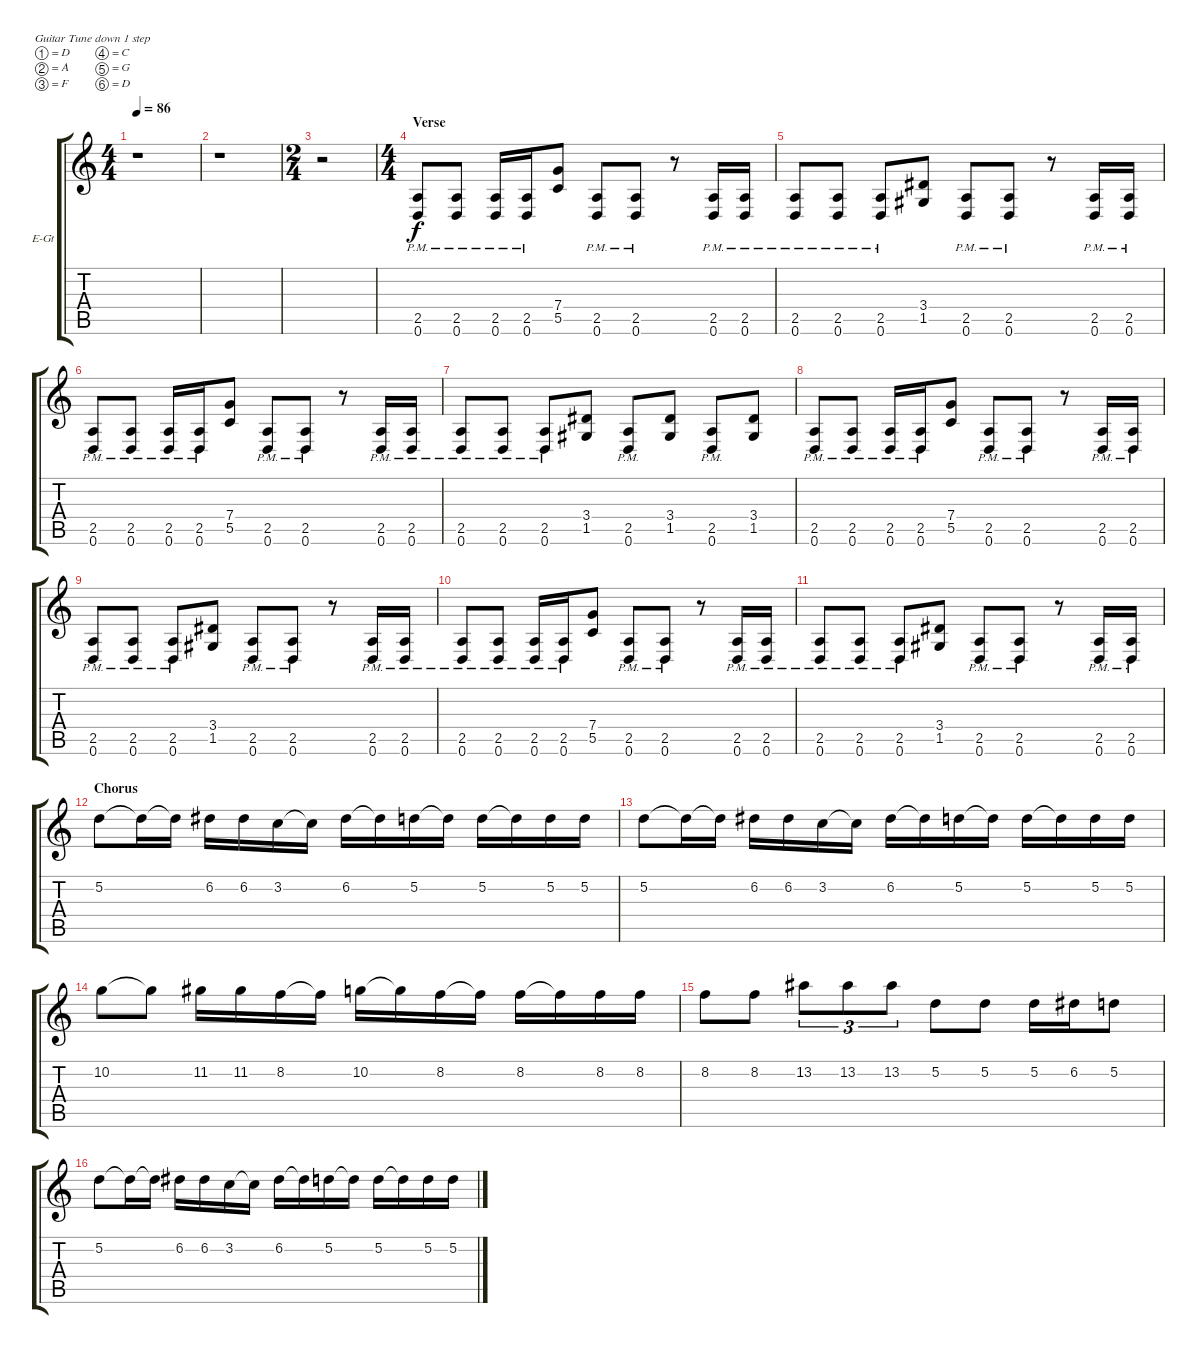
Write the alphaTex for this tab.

\bracketExtendMode groupsimilarinstruments
\firstSystemTrackNameOrientation horizontal
\otherSystemsTrackNameOrientation horizontal
\track ("Kirk Hammett" "E-Gt") {instrument distortionguitar}
\staff {score tabs}
\tuning (D4 A3 F3 C3 G2 D2)
\ts (4 4)
\tempo 86
\clef g2
\ks c
r.1{dy f} |
r.1 |
\ts (2 4)
r.2 |
\ts (4 4)
\section ("" "Verse")
(2.5{pm} 0.6{pm}).8 (2.5{pm} 0.6{pm}).8 (2.5{pm} 0.6{pm}).16 (2.5{pm} 0.6{pm}).16 (7.4 5.5).8 (2.5{pm} 0.6{pm}).8 (2.5{pm} 0.6{pm}).8 r.8 (2.5{pm} 0.6{pm}).16 (2.5{pm} 0.6{pm}).16 |
(2.5{pm} 0.6{pm}).8 (2.5{pm} 0.6{pm}).8 (2.5{pm} 0.6{pm}).8 (3.4 1.5).8 (2.5{pm} 0.6{pm}).8 (2.5{pm} 0.6{pm}).8 r.8 (2.5{pm} 0.6{pm}).16 (2.5{pm} 0.6{pm}).16 |
(2.5{pm} 0.6{pm}).8 (2.5{pm} 0.6{pm}).8 (2.5{pm} 0.6{pm}).16 (2.5{pm} 0.6{pm}).16 (7.4 5.5).8 (2.5{pm} 0.6{pm}).8 (2.5{pm} 0.6{pm}).8 r.8 (2.5{pm} 0.6{pm}).16 (2.5{pm} 0.6{pm}).16 |
(2.5{pm} 0.6{pm}).8 (2.5{pm} 0.6{pm}).8 (2.5{pm} 0.6{pm}).8 (3.4 1.5).8 (2.5{pm} 0.6{pm}).8 (3.4 1.5).8 (2.5{pm} 0.6{pm}).8 (3.4 1.5).8 |
(2.5{pm} 0.6{pm}).8 (2.5{pm} 0.6{pm}).8 (2.5{pm} 0.6{pm}).16 (2.5{pm} 0.6{pm}).16 (7.4 5.5).8 (2.5{pm} 0.6{pm}).8 (2.5{pm} 0.6{pm}).8 r.8 (2.5{pm} 0.6{pm}).16 (2.5{pm} 0.6{pm}).16 |
(2.5{pm} 0.6{pm}).8 (2.5{pm} 0.6{pm}).8 (2.5{pm} 0.6{pm}).8 (3.4 1.5).8 (2.5{pm} 0.6{pm}).8 (2.5{pm} 0.6{pm}).8 r.8 (2.5{pm} 0.6{pm}).16 (2.5{pm} 0.6{pm}).16 |
(2.5{pm} 0.6{pm}).8 (2.5{pm} 0.6{pm}).8 (2.5{pm} 0.6{pm}).16 (2.5{pm} 0.6{pm}).16 (7.4 5.5).8 (2.5{pm} 0.6{pm}).8 (2.5{pm} 0.6{pm}).8 r.8 (2.5{pm} 0.6{pm}).16 (2.5{pm} 0.6{pm}).16 |
(2.5{pm} 0.6{pm}).8 (2.5{pm} 0.6{pm}).8 (2.5{pm} 0.6{pm}).8 (3.4 1.5).8 (2.5{pm} 0.6{pm}).8 (2.5{pm} 0.6{pm}).8 r.8 (2.5{pm} 0.6{pm}).16 (2.5{pm} 0.6{pm}).16 |
\section ("" "Chorus")
5.2.8 5.2{t}.16 5.2{t}.16 6.2.16 6.2.16 3.2.16 3.2{t}.16 6.2.16 6.2{t}.16 5.2.16 5.2{t}.16 5.2.16 5.2{t}.16 5.2.16 5.2.16 |
5.2.8 5.2{t}.16 5.2{t}.16 6.2.16 6.2.16 3.2.16 3.2{t}.16 6.2.16 6.2{t}.16 5.2.16 5.2{t}.16 5.2.16 5.2{t}.16 5.2.16 5.2.16 |
10.2.8 10.2{t}.8 11.2.16 11.2.16 8.2.16 8.2{t}.16 10.2.16 10.2{t}.16 8.2.16 8.2{t}.16 8.2.16 8.2{t}.16 8.2.16 8.2.16 |
8.2.8 8.2.8 13.2.8{tu (3 2)} 13.2.8{tu (3 2)} 13.2.8{tu (3 2)} 5.2.8 5.2.8 5.2.16 6.2.16 5.2.8 |
5.2.8 5.2{t}.16 5.2{t}.16 6.2.16 6.2.16 3.2.16 3.2{t}.16 6.2.16 6.2{t}.16 5.2.16 5.2{t}.16 5.2.16 5.2{t}.16 5.2.16 5.2.16
